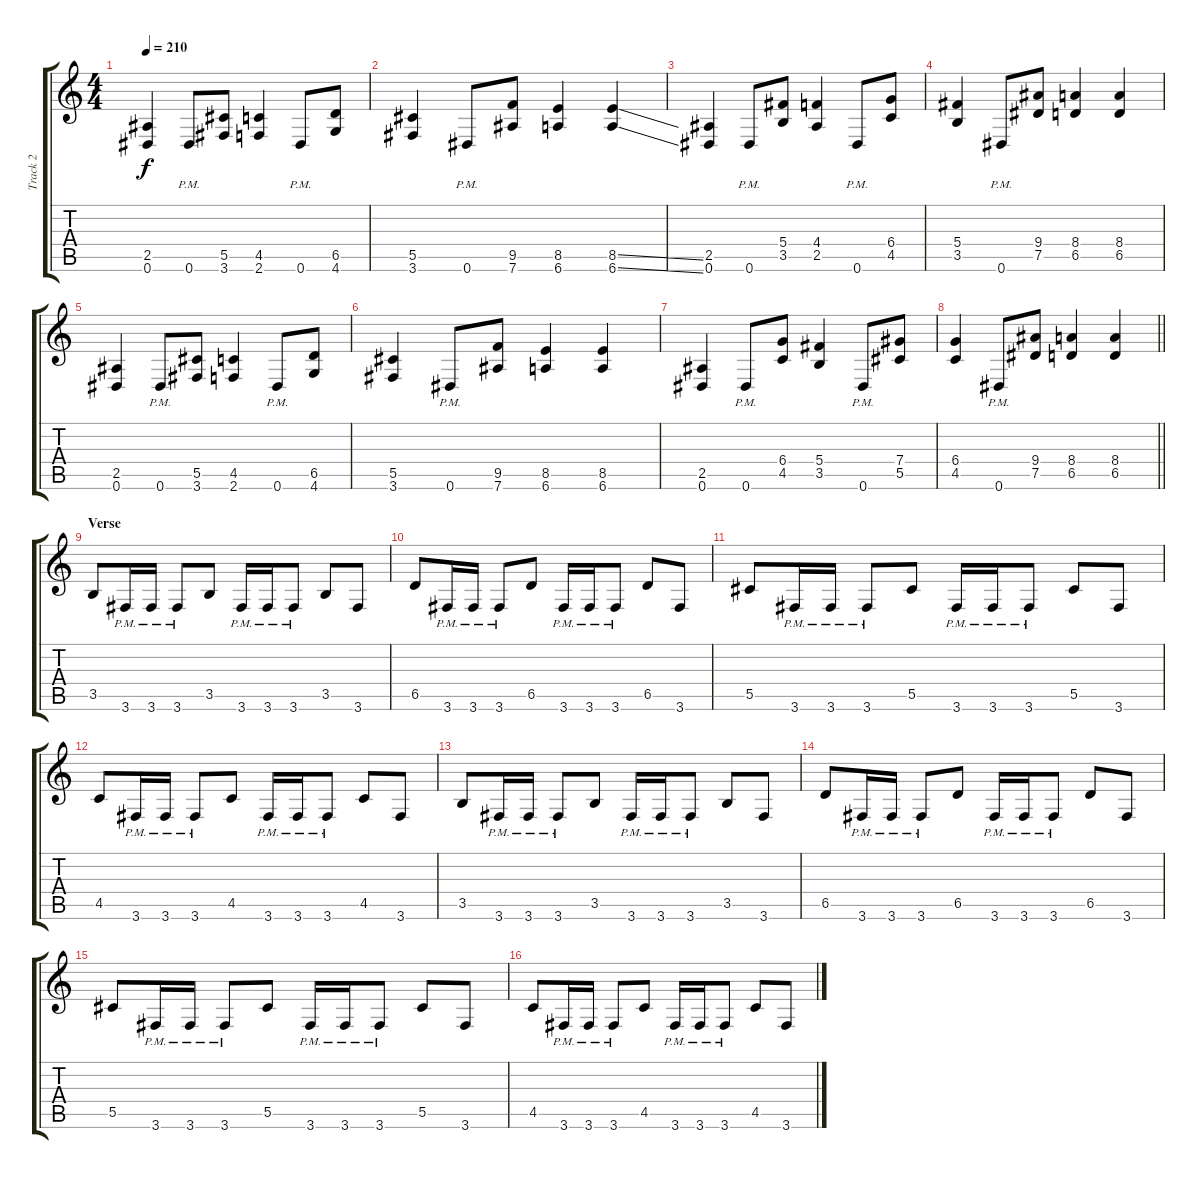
\track ("Track 2" "Track 2") {instrument distortionguitar}
\staff {score tabs}
\tuning (Eb4 Bb3 Gb3 Db3 Ab2 Eb2) {hide}
\ts (4 4)
\section ("" "")
\tempo 210
\clef g2
\ks c
(2.5 0.6).4{dy f} 0.6{pm}.8 (5.5 3.6).8 (4.5 2.6).4 0.6{pm}.8 (6.5 4.6).8 |
(5.5 3.6).4 0.6{pm}.8 (9.5 7.6).8 (8.5 6.6).4 (8.5{ss} 6.6{ss}).4 |
(2.5 0.6).4 0.6{pm}.8 (5.4 3.5).8 (4.4 2.5).4 0.6{pm}.8 (6.4 4.5).8 |
(5.4 3.5).4 0.6{pm}.8 (9.4 7.5).8 (8.4 6.5).4 (8.4 6.5).4 |
(2.5 0.6).4 0.6{pm}.8 (5.5 3.6).8 (4.5 2.6).4 0.6{pm}.8 (6.5 4.6).8 |
(5.5 3.6).4 0.6{pm}.8 (9.5 7.6).8 (8.5 6.6).4 (8.5 6.6).4 |
(2.5 0.6).4 0.6{pm}.8 (6.4 4.5).8 (5.4 3.5).4 0.6{pm}.8 (7.4 5.5).8 |
\barLineRight lightlight
(6.4 4.5).4 0.6{pm}.8 (9.4 7.5).8 (8.4 6.5).4 (8.4 6.5).4 |
\section ("" "Verse")
3.5.8 3.6{pm}.16 3.6{pm}.16 3.6{pm}.8 3.5.8 3.6{pm}.16 3.6{pm}.16 3.6{pm}.8 3.5.8 3.6.8 |
6.5.8 3.6{pm}.16 3.6{pm}.16 3.6{pm}.8 6.5.8 3.6{pm}.16 3.6{pm}.16 3.6{pm}.8 6.5.8 3.6.8 |
5.5.8 3.6{pm}.16 3.6{pm}.16 3.6{pm}.8 5.5.8 3.6{pm}.16 3.6{pm}.16 3.6{pm}.8 5.5.8 3.6.8 |
4.5.8 3.6{pm}.16 3.6{pm}.16 3.6{pm}.8 4.5.8 3.6{pm}.16 3.6{pm}.16 3.6{pm}.8 4.5.8 3.6.8 |
3.5.8 3.6{pm}.16 3.6{pm}.16 3.6{pm}.8 3.5.8 3.6{pm}.16 3.6{pm}.16 3.6{pm}.8 3.5.8 3.6.8 |
6.5.8 3.6{pm}.16 3.6{pm}.16 3.6{pm}.8 6.5.8 3.6{pm}.16 3.6{pm}.16 3.6{pm}.8 6.5.8 3.6.8 |
5.5.8 3.6{pm}.16 3.6{pm}.16 3.6{pm}.8 5.5.8 3.6{pm}.16 3.6{pm}.16 3.6{pm}.8 5.5.8 3.6.8 |
4.5.8 3.6{pm}.16 3.6{pm}.16 3.6{pm}.8 4.5.8 3.6{pm}.16 3.6{pm}.16 3.6{pm}.8 4.5.8 3.6.8
